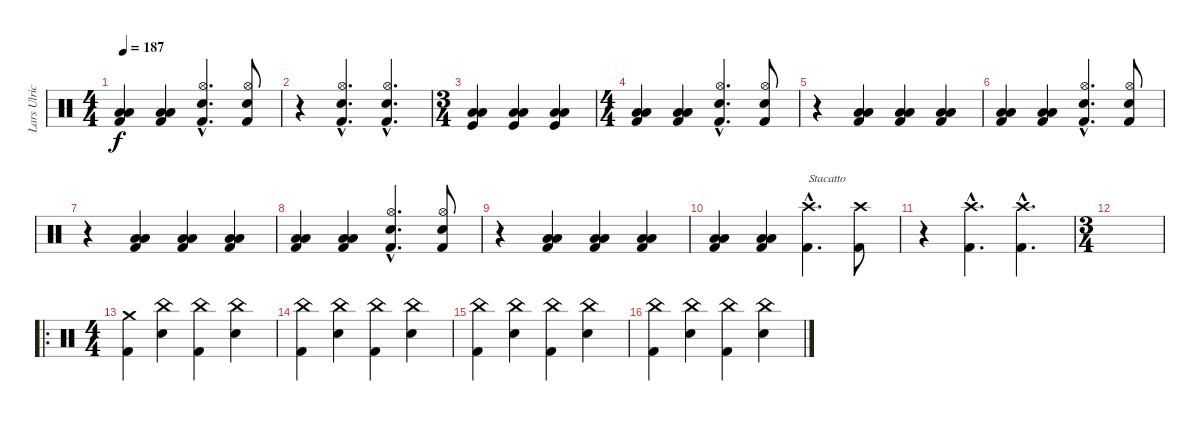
\track ("Lars Ulrich" "Lars Ulric") {instrument percussion}
\staff {score}
\articulation defaults
\ts (4 4)
\tempo 187
\clef neutral
\ks c
("Low Tom (hit)" "Low Floor Tom (hit)" "Kick (hit) 2").4{dy f} ("Low Tom (hit)" "Low Floor Tom (hit)" "Kick (hit) 2").4 ("Hi-Hat (open)"{hac} "Electric Snare (hit)"{hac} "Kick (hit) 2"{hac}).4{d} ("Hi-Hat (open)" "Electric Snare (hit)" "Kick (hit) 2").8 |
r.4 ("Hi-Hat (open)"{hac} "Electric Snare (hit)"{hac} "Kick (hit) 2"{hac}).4{d} ("Hi-Hat (open)"{hac} "Electric Snare (hit)"{hac} "Kick (hit) 2"{hac}).4{d} |
\ts (3 4)
("Low Tom (hit)" "Low Floor Tom (hit)" "Kick (hit)").4 ("Low Tom (hit)" "Low Floor Tom (hit)" "Kick (hit)").4 ("Low Tom (hit)" "Low Floor Tom (hit)" "Kick (hit)").4 |
\ts (4 4)
("Low Tom (hit)" "Low Floor Tom (hit)" "Kick (hit) 2").4 ("Low Tom (hit)" "Low Floor Tom (hit)" "Kick (hit) 2").4 ("Hi-Hat (open)"{hac} "Electric Snare (hit)"{hac} "Kick (hit) 2"{hac}).4{d} ("Hi-Hat (open)" "Electric Snare (hit)" "Kick (hit) 2").8 |
r.4 ("Low Tom (hit)" "Low Floor Tom (hit)" "Kick (hit) 2").4 ("Low Tom (hit)" "Low Floor Tom (hit)" "Kick (hit) 2").4 ("Low Tom (hit)" "Low Floor Tom (hit)" "Kick (hit) 2").4 |
("Low Tom (hit)" "Low Floor Tom (hit)" "Kick (hit) 2").4 ("Low Tom (hit)" "Low Floor Tom (hit)" "Kick (hit) 2").4 ("Hi-Hat (open)"{hac} "Electric Snare (hit)"{hac} "Kick (hit) 2"{hac}).4{d} ("Hi-Hat (open)" "Electric Snare (hit)" "Kick (hit) 2").8 |
r.4 ("Low Tom (hit)" "Low Floor Tom (hit)" "Kick (hit) 2").4 ("Low Tom (hit)" "Low Floor Tom (hit)" "Kick (hit) 2").4 ("Low Tom (hit)" "Low Floor Tom (hit)" "Kick (hit) 2").4 |
("Low Tom (hit)" "Low Floor Tom (hit)" "Kick (hit) 2").4 ("Low Tom (hit)" "Low Floor Tom (hit)" "Kick (hit) 2").4 ("Hi-Hat (open)"{hac} "Electric Snare (hit)"{hac} "Kick (hit) 2"{hac}).4{d} ("Hi-Hat (open)" "Electric Snare (hit)" "Kick (hit) 2").8 |
r.4 ("Low Tom (hit)" "Low Floor Tom (hit)" "Kick (hit) 2").4 ("Low Tom (hit)" "Low Floor Tom (hit)" "Kick (hit) 2").4 ("Low Tom (hit)" "Low Floor Tom (hit)" "Kick (hit) 2").4 |
("Low Tom (hit)" "Low Floor Tom (hit)" "Kick (hit) 2").4 ("Low Tom (hit)" "Low Floor Tom (hit)" "Kick (hit) 2").4 ("Crash high (hit)"{hac} "Kick (hit) 2"{hac}).4{d txt "Stacatto"} ("Crash high (hit)" "Kick (hit) 2").8 |
r.4 ("Crash high (hit)"{hac} "Kick (hit) 2"{hac}).4{d} ("Crash high (hit)"{hac} "Kick (hit) 2"{hac}).4{d} |
\ts (3 4)
|
\ro
\ts (4 4)
("Crash medium (hit)" "Kick (hit) 2").4 ("China (hit)" "Electric Snare (hit)").4 ("China (hit)" "Kick (hit) 2").4 ("China (hit)" "Electric Snare (hit)").4 |
("China (hit)" "Kick (hit) 2").4 ("China (hit)" "Electric Snare (hit)").4 ("China (hit)" "Kick (hit) 2").4 ("China (hit)" "Electric Snare (hit)").4 |
("China (hit)" "Kick (hit) 2").4 ("China (hit)" "Electric Snare (hit)").4 ("China (hit)" "Kick (hit) 2").4 ("China (hit)" "Electric Snare (hit)").4 |
("China (hit)" "Kick (hit) 2").4 ("China (hit)" "Electric Snare (hit)").4 ("China (hit)" "Kick (hit) 2").4 ("China (hit)" "Electric Snare (hit)").4
